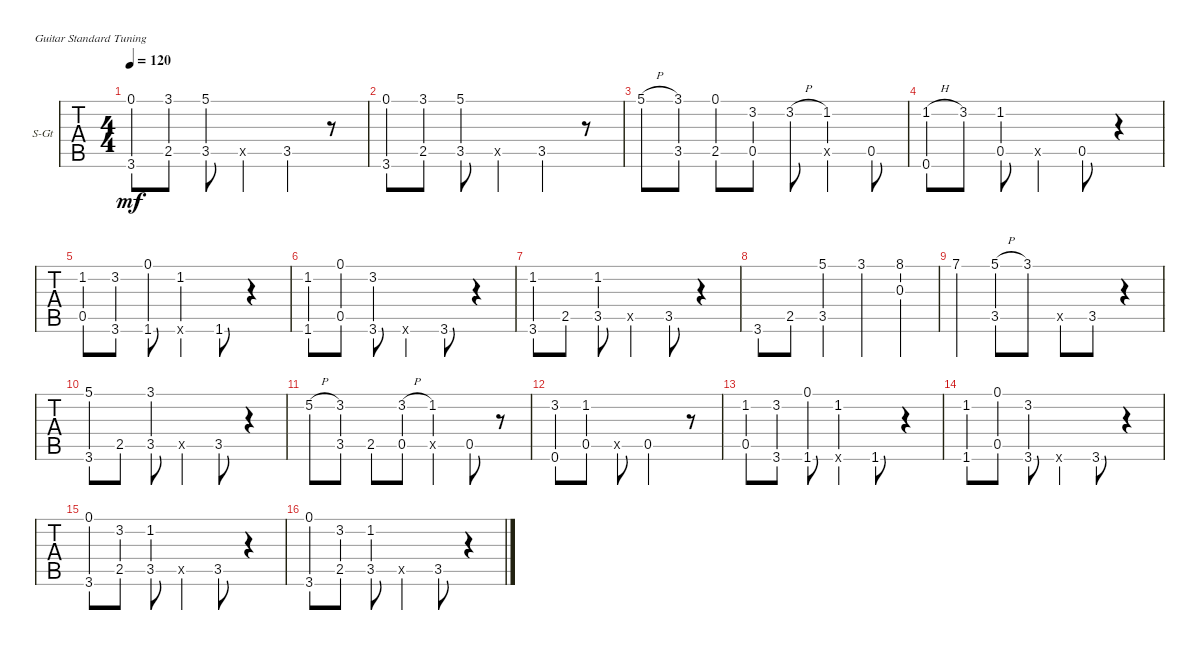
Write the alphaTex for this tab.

\defaultSystemsLayout 4
\bracketExtendMode groupsimilarinstruments
\firstSystemTrackNameOrientation horizontal
\otherSystemsTrackNameOrientation horizontal
\track ("Steel Guitar" "S-Gt") {instrument acousticguitarsteel}
\staff {tabs}
\tuning (E4 B3 G3 D3 A2 E2)
\ts (4 4)
\tempo 120
\clef g2
\ks c
(3.6 0.1).8{dy mf} (2.5 3.1).8 (3.5 5.1).8 0.5{x}.4 3.5.4 r.8 |
(3.6 0.1).8 (2.5 3.1).8 (3.5 5.1).8 0.5{x}.4 3.5.4 r.8 |
5.1{h}.8 (3.1 3.5).8 (0.1 2.5).8 (3.2 0.5).8 3.2{h}.8 (1.2 0.5{x}).4 0.5.8 |
(1.2{h} 0.6).8 3.2.8 (0.5 1.2).8 0.5{x}.4 0.5.8 r.4 |
(0.5 1.2).8 (3.6 3.2).8 (1.6 0.1).8 (0.6{x} 1.2).4 1.6.8 r.4 |
(1.6 1.2).8 (0.5 0.1).8 (3.6 3.2).8 0.6{x}.4 3.6.8 r.4 |
(3.6 1.2).8 2.5.8 (3.5 1.2).8 0.5{x}.4 3.5.8 r.4 |
3.6.8 2.5.8 (3.5 5.1).4 3.1.4 (8.1 0.3).4 |
7.1.4 (5.1{h} 3.5).8 3.1.8 0.5{x}.8 3.5.8 r.4 |
(3.6 5.1).8 2.5.8 (3.5 3.1).8 0.5{x}.4 3.5.8 r.4 |
5.2{h}.8 (3.2 3.5).8 2.5.8 (0.5 3.2{h}).8 (1.2 0.5{x}).4 0.5.8 r.8 |
(0.6 3.2).8 (0.5 1.2).8 0.5{x}.8 0.5.2 r.8 |
(0.5 1.2).8 (3.6 3.2).8 (1.6 0.1).8 (0.6{x} 1.2).4 1.6.8 r.4 |
(1.6 1.2).8 (0.5 0.1).8 (3.6 3.2).8 0.6{x}.4 3.6.8 r.4 |
(3.6 0.1).8 (2.5 3.2).8 (3.5 1.2).8 0.5{x}.4 3.5.8 r.4 |
(3.6 0.1).8 (2.5 3.2).8 (3.5 1.2).8 0.5{x}.4 3.5.8 r.4
